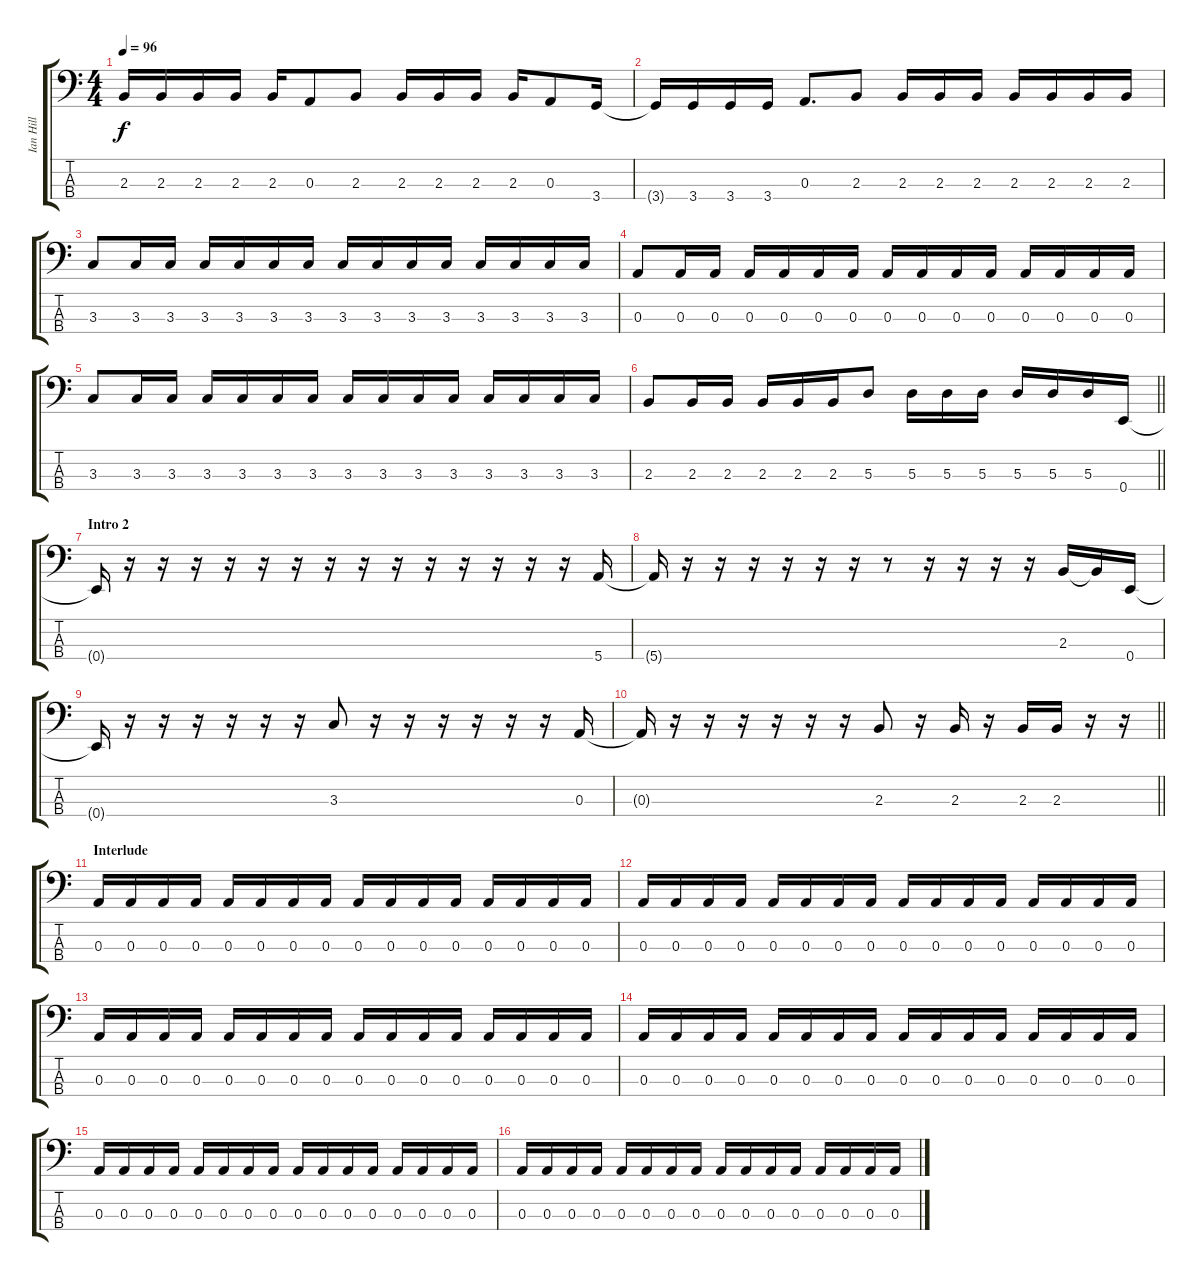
\track ("Ian Hill" "Ian Hill") {instrument electricbasspick}
\staff {score tabs}
\tuning (G2 D2 A1 E1) {hide}
\ts (4 4)
\tempo 96
\clef f4
\ks c
2.3{t}.16{dy f} 2.3.16 2.3.16 2.3.16 2.3.16 0.3.8 2.3.8 2.3.16 2.3.16 2.3.16 2.3.16 0.3.8 3.4.16 |
3.4{t}.16 3.4.16 3.4.16 3.4.16 0.3.8{d} 2.3.8 2.3.16 2.3.16 2.3.16 2.3.16 2.3.16 2.3.16 2.3.16 |
3.3.8 3.3.16 3.3.16 3.3.16 3.3.16 3.3.16 3.3.16 3.3.16 3.3.16 3.3.16 3.3.16 3.3.16 3.3.16 3.3.16 3.3.16 |
0.3.8 0.3.16 0.3.16 0.3.16 0.3.16 0.3.16 0.3.16 0.3.16 0.3.16 0.3.16 0.3.16 0.3.16 0.3.16 0.3.16 0.3.16 |
3.3.8 3.3.16 3.3.16 3.3.16 3.3.16 3.3.16 3.3.16 3.3.16 3.3.16 3.3.16 3.3.16 3.3.16 3.3.16 3.3.16 3.3.16 |
\barLineRight lightlight
2.3.8 2.3.16 2.3.16 2.3.16 2.3.16 2.3.16 5.3.8 5.3.16 5.3.16 5.3.16 5.3.16 5.3.16 5.3.16 0.4.16 |
\section ("" "Intro 2")
0.4{t}.16 r.16 r.16 r.16 r.16 r.16 r.16 r.16 r.16 r.16 r.16 r.16 r.16 r.16 r.16 5.4.16 |
5.4{t}.16 r.16 r.16 r.16 r.16 r.16 r.16 r.8 r.16 r.16 r.16 r.16 2.3.16 2.3{t}.16 0.4.16 |
0.4{t}.16 r.16 r.16 r.16 r.16 r.16 r.16 3.3.8 r.16 r.16 r.16 r.16 r.16 r.16 0.3.16 |
\barLineRight lightlight
0.3{t}.16 r.16 r.16 r.16 r.16 r.16 r.16 2.3.8 r.16 2.3.16 r.16 2.3.16 2.3.16 r.16 r.16 |
\section ("" "Interlude")
0.3.16 0.3.16 0.3.16 0.3.16 0.3.16 0.3.16 0.3.16 0.3.16 0.3.16 0.3.16 0.3.16 0.3.16 0.3.16 0.3.16 0.3.16 0.3.16 |
0.3.16 0.3.16 0.3.16 0.3.16 0.3.16 0.3.16 0.3.16 0.3.16 0.3.16 0.3.16 0.3.16 0.3.16 0.3.16 0.3.16 0.3.16 0.3.16 |
0.3.16 0.3.16 0.3.16 0.3.16 0.3.16 0.3.16 0.3.16 0.3.16 0.3.16 0.3.16 0.3.16 0.3.16 0.3.16 0.3.16 0.3.16 0.3.16 |
0.3.16 0.3.16 0.3.16 0.3.16 0.3.16 0.3.16 0.3.16 0.3.16 0.3.16 0.3.16 0.3.16 0.3.16 0.3.16 0.3.16 0.3.16 0.3.16 |
0.3.16 0.3.16 0.3.16 0.3.16 0.3.16 0.3.16 0.3.16 0.3.16 0.3.16 0.3.16 0.3.16 0.3.16 0.3.16 0.3.16 0.3.16 0.3.16 |
0.3.16 0.3.16 0.3.16 0.3.16 0.3.16 0.3.16 0.3.16 0.3.16 0.3.16 0.3.16 0.3.16 0.3.16 0.3.16 0.3.16 0.3.16 0.3.16
